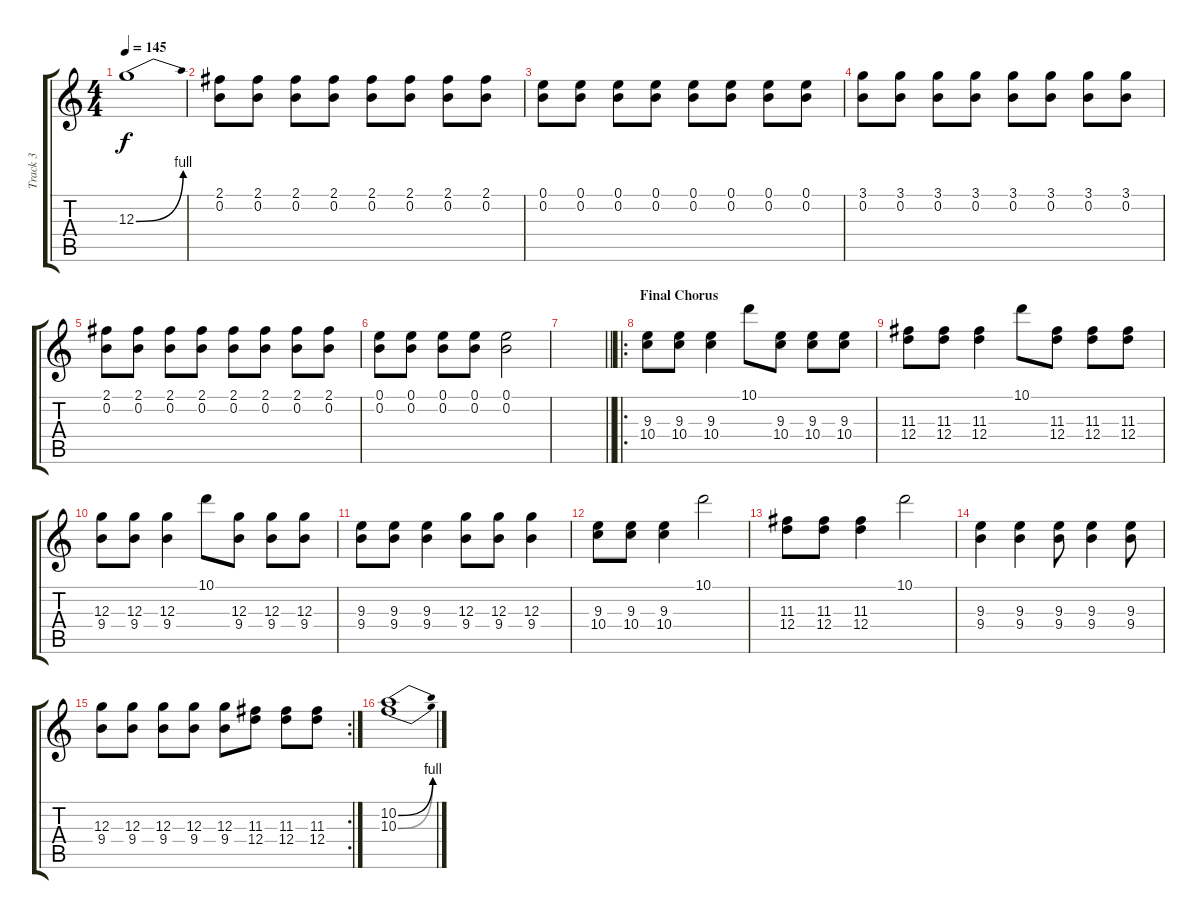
\track ("Track 3" "Track 3") {instrument overdrivenguitar}
\staff {score tabs}
\tuning (E4 B3 G3 D3 A2 E2) {hide}
\ts (4 4)
\tempo 145
\clef g2
\ks c
12.3{be (bend 0 0 60 4)}.1{dy f} |
(2.1 0.2).8 (2.1 0.2).8 (2.1 0.2).8 (2.1 0.2).8 (2.1 0.2).8 (2.1 0.2).8 (2.1 0.2).8 (2.1 0.2).8 |
(0.1 0.2).8 (0.1 0.2).8 (0.1 0.2).8 (0.1 0.2).8 (0.1 0.2).8 (0.1 0.2).8 (0.1 0.2).8 (0.1 0.2).8 |
(3.1 0.2).8 (3.1 0.2).8 (3.1 0.2).8 (3.1 0.2).8 (3.1 0.2).8 (3.1 0.2).8 (3.1 0.2).8 (3.1 0.2).8 |
(2.1 0.2).8 (2.1 0.2).8 (2.1 0.2).8 (2.1 0.2).8 (2.1 0.2).8 (2.1 0.2).8 (2.1 0.2).8 (2.1 0.2).8 |
(0.1 0.2).8 (0.1 0.2).8 (0.1 0.2).8 (0.1 0.2).8 (0.1 0.2).2 |
\barLineRight lightlight
|
\ro
\section ("" "Final Chorus")
(9.3 10.4).8 (9.3 10.4).8 (9.3 10.4).4 10.1.8 (9.3 10.4).8 (9.3 10.4).8 (9.3 10.4).8 |
(11.3 12.4).8 (11.3 12.4).8 (11.3 12.4).4 10.1.8 (11.3 12.4).8 (11.3 12.4).8 (11.3 12.4).8 |
(12.3 9.4).8 (12.3 9.4).8 (12.3 9.4).4 10.1.8 (12.3 9.4).8 (12.3 9.4).8 (12.3 9.4).8 |
(9.3 9.4).8 (9.3 9.4).8 (9.3 9.4).4 (12.3 9.4).8 (12.3 9.4).8 (12.3 9.4).4 |
(9.3 10.4).8 (9.3 10.4).8 (9.3 10.4).4 10.1.2 |
(11.3 12.4).8 (11.3 12.4).8 (11.3 12.4).4 10.1.2 |
(9.3 9.4).4 (9.3 9.4).4 (9.3 9.4).8 (9.3 9.4).4 (9.3 9.4).8 |
\rc 2
(12.3 9.4).8 (12.3 9.4).8 (12.3 9.4).8 (12.3 9.4).8 (12.3 9.4).8 (11.3 12.4).8 (11.3 12.4).8 (11.3 12.4).8 |
(10.2{be (bend 0 0 60 4)} 10.3{be (bend 0 0 60 4)}).1
